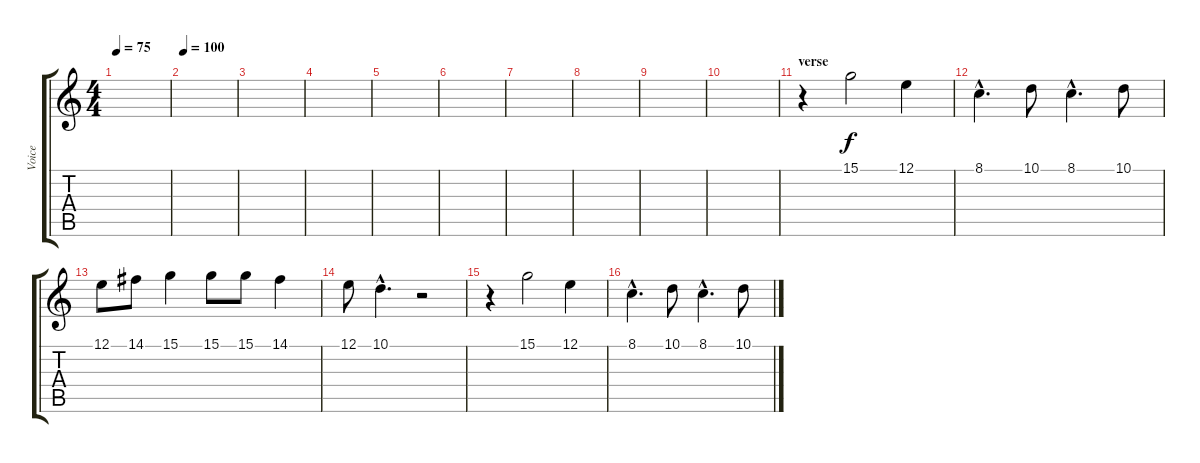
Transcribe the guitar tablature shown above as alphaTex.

\track ("Voice" "Voice") {instrument choiraahs}
\staff {score tabs}
\tuning (E4 B3 G3 D3 A2 E2) {hide}
\ts (4 4)
\tempo 75
\clef g2
\ks c
|
\tempo 100
|
|
|
|
|
|
|
|
|
\section ("" "verse")
r.4 15.1.2 12.1.4 |
8.1{hac}.4{d} 10.1.8 8.1{hac}.4{d} 10.1.8 |
12.1.8 14.1.8 15.1.4 15.1.8 15.1.8 14.1.4 |
12.1.8 10.1{hac}.4{d} r.2 |
r.4 15.1.2 12.1.4 |
8.1{hac}.4{d} 10.1.8 8.1{hac}.4{d} 10.1.8
